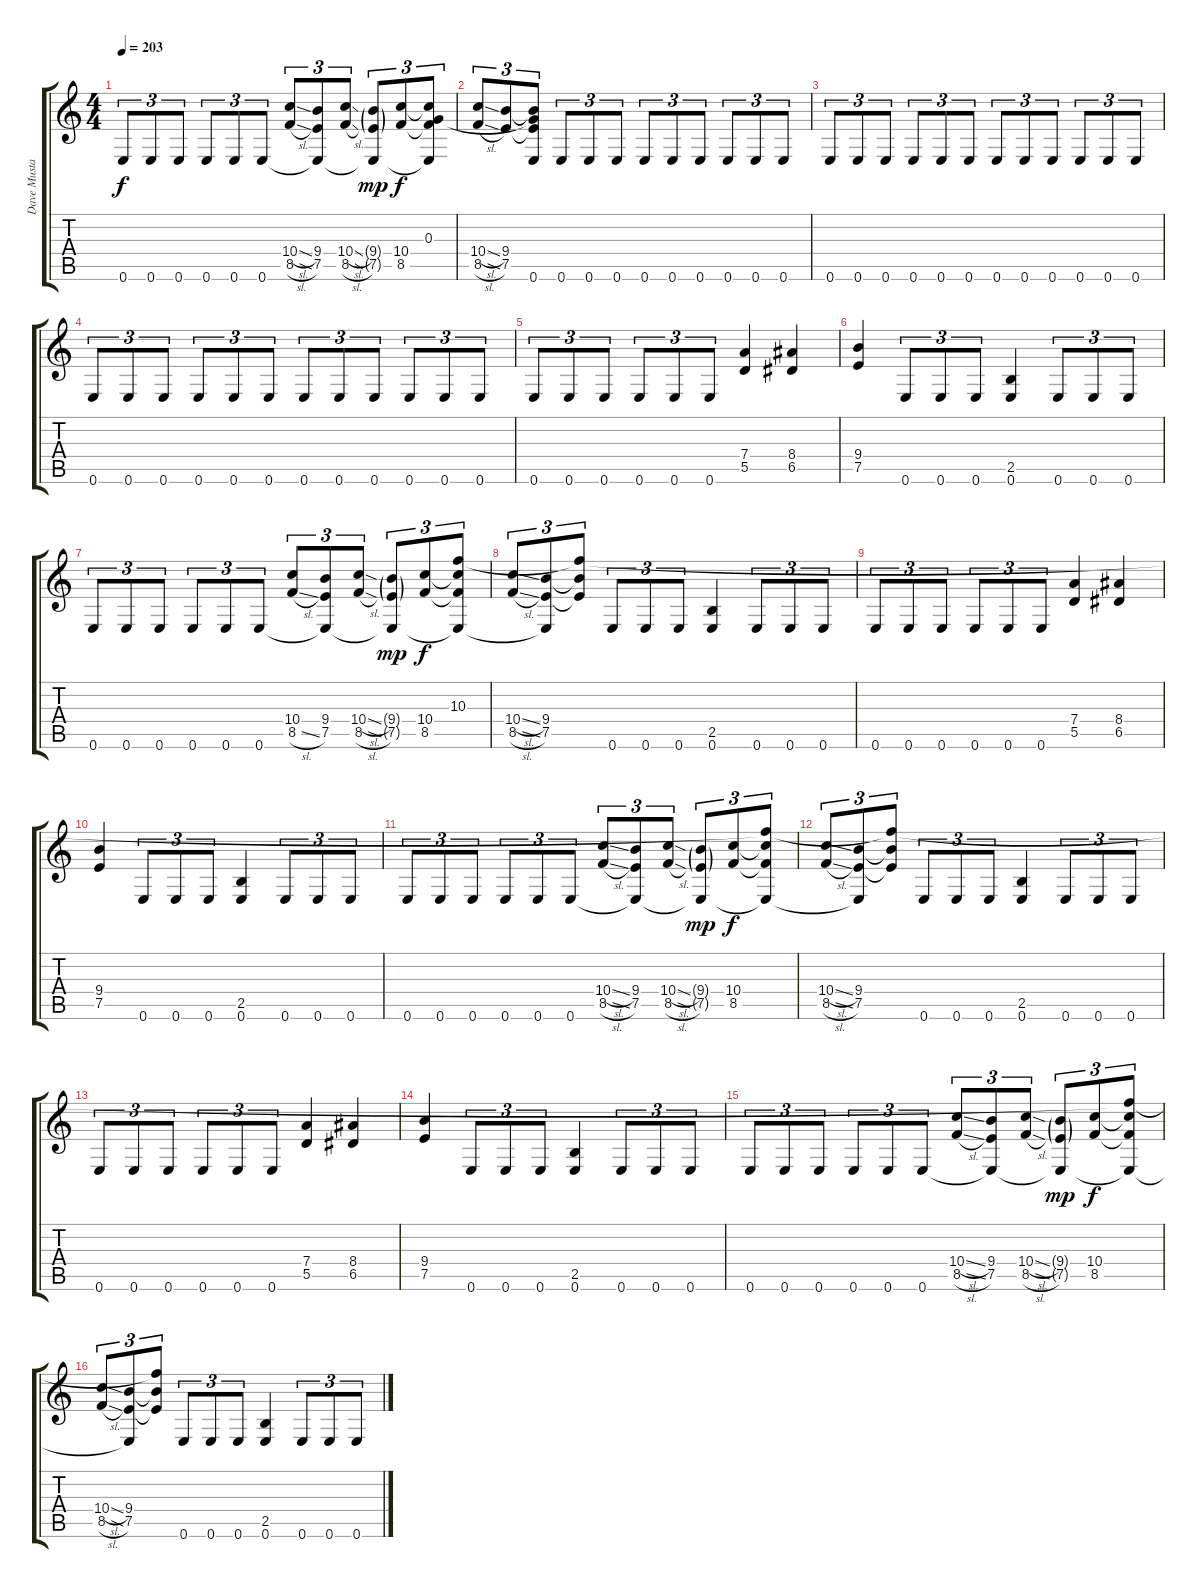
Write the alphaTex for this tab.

\track ("Dave Mustaine" "Dave Musta") {instrument distortionguitar}
\staff {score tabs}
\tuning (E4 B3 G3 D3 A2 E2) {hide}
\ts (4 4)
\tempo 203
\clef g2
\ks c
0.6.8{tu (3 2) dy f} 0.6.8{tu (3 2)} 0.6.8{tu (3 2)} 0.6.8{tu (3 2)} 0.6.8{tu (3 2)} 0.6.8{tu (3 2)} (10.4{sl} 8.5{sl}).8{tu (3 2)} (9.4 7.5 0.6{t}).8{tu (3 2)} (10.4{sl} 8.5{sl}).8{tu (3 2)} (9.4{g} 7.5{g} 0.6{t}).8{tu (3 2) dy mp} (10.4 8.5).8{tu (3 2) dy f} (0.3{t} 10.4{t} 8.5{t} 0.6{t}).8{tu (3 2)} |
(10.4{sl} 8.5{sl}).8{tu (3 2)} (9.4 7.5).8{tu (3 2)} (0.3{t} 9.4{t} 7.5{t} 0.6).8{tu (3 2)} 0.6.8{tu (3 2)} 0.6.8{tu (3 2)} 0.6.8{tu (3 2)} 0.6.8{tu (3 2)} 0.6.8{tu (3 2)} 0.6.8{tu (3 2)} 0.6.8{tu (3 2)} 0.6.8{tu (3 2)} 0.6.8{tu (3 2)} |
0.6.8{tu (3 2)} 0.6.8{tu (3 2)} 0.6.8{tu (3 2)} 0.6.8{tu (3 2)} 0.6.8{tu (3 2)} 0.6.8{tu (3 2)} 0.6.8{tu (3 2)} 0.6.8{tu (3 2)} 0.6.8{tu (3 2)} 0.6.8{tu (3 2)} 0.6.8{tu (3 2)} 0.6.8{tu (3 2)} |
0.6.8{tu (3 2)} 0.6.8{tu (3 2)} 0.6.8{tu (3 2)} 0.6.8{tu (3 2)} 0.6.8{tu (3 2)} 0.6.8{tu (3 2)} 0.6.8{tu (3 2)} 0.6.8{tu (3 2)} 0.6.8{tu (3 2)} 0.6.8{tu (3 2)} 0.6.8{tu (3 2)} 0.6.8{tu (3 2)} |
0.6.8{tu (3 2)} 0.6.8{tu (3 2)} 0.6.8{tu (3 2)} 0.6.8{tu (3 2)} 0.6.8{tu (3 2)} 0.6.8{tu (3 2)} (7.4 5.5).4 (8.4 6.5).4 |
(9.4 7.5).4 0.6.8{tu (3 2)} 0.6.8{tu (3 2)} 0.6.8{tu (3 2)} (2.5 0.6).4 0.6.8{tu (3 2)} 0.6.8{tu (3 2)} 0.6.8{tu (3 2)} |
0.6.8{tu (3 2)} 0.6.8{tu (3 2)} 0.6.8{tu (3 2)} 0.6.8{tu (3 2)} 0.6.8{tu (3 2)} 0.6.8{tu (3 2)} (10.4 8.5{sl}).8{tu (3 2)} (9.4 7.5 0.6{t}).8{tu (3 2)} (10.4{sl} 8.5{sl}).8{tu (3 2)} (9.4{g} 7.5{g} 0.6{t}).8{tu (3 2) dy mp} (10.4 8.5).8{tu (3 2) dy f} (10.3 10.4{t} 8.5{t} 0.6{t}).8{tu (3 2)} |
(10.4{sl} 8.5{sl}).8{tu (3 2)} (9.4 7.5 0.6{t}).8{tu (3 2)} (10.3{t} 9.4{t} 7.5{t}).8{tu (3 2)} 0.6.8{tu (3 2)} 0.6.8{tu (3 2)} 0.6.8{tu (3 2)} (2.5 0.6).4 0.6.8{tu (3 2)} 0.6.8{tu (3 2)} 0.6.8{tu (3 2)} |
0.6.8{tu (3 2)} 0.6.8{tu (3 2)} 0.6.8{tu (3 2)} 0.6.8{tu (3 2)} 0.6.8{tu (3 2)} 0.6.8{tu (3 2)} (7.4 5.5).4 (8.4 6.5).4 |
(9.4 7.5).4 0.6.8{tu (3 2)} 0.6.8{tu (3 2)} 0.6.8{tu (3 2)} (2.5 0.6).4 0.6.8{tu (3 2)} 0.6.8{tu (3 2)} 0.6.8{tu (3 2)} |
0.6.8{tu (3 2)} 0.6.8{tu (3 2)} 0.6.8{tu (3 2)} 0.6.8{tu (3 2)} 0.6.8{tu (3 2)} 0.6.8{tu (3 2)} (10.4{sl} 8.5{sl}).8{tu (3 2)} (9.4 7.5 0.6{t}).8{tu (3 2)} (10.4{sl} 8.5{sl}).8{tu (3 2)} (9.4{g} 7.5{g} 0.6{t}).8{tu (3 2) dy mp} (10.4 8.5).8{tu (3 2) dy f} (10.3{t} 10.4{t} 8.5{t} 0.6{t}).8{tu (3 2)} |
(10.4{sl} 8.5{sl}).8{tu (3 2)} (9.4 7.5 0.6{t}).8{tu (3 2)} (10.3{t} 9.4{t} 7.5{t}).8{tu (3 2)} 0.6.8{tu (3 2)} 0.6.8{tu (3 2)} 0.6.8{tu (3 2)} (2.5 0.6).4 0.6.8{tu (3 2)} 0.6.8{tu (3 2)} 0.6.8{tu (3 2)} |
0.6.8{tu (3 2)} 0.6.8{tu (3 2)} 0.6.8{tu (3 2)} 0.6.8{tu (3 2)} 0.6.8{tu (3 2)} 0.6.8{tu (3 2)} (7.4 5.5).4 (8.4 6.5).4 |
(9.4 7.5).4 0.6.8{tu (3 2)} 0.6.8{tu (3 2)} 0.6.8{tu (3 2)} (2.5 0.6).4 0.6.8{tu (3 2)} 0.6.8{tu (3 2)} 0.6.8{tu (3 2)} |
0.6.8{tu (3 2)} 0.6.8{tu (3 2)} 0.6.8{tu (3 2)} 0.6.8{tu (3 2)} 0.6.8{tu (3 2)} 0.6.8{tu (3 2)} (10.4{sl} 8.5{sl}).8{tu (3 2)} (9.4 7.5 0.6{t}).8{tu (3 2)} (10.4{sl} 8.5{sl}).8{tu (3 2)} (9.4{g} 7.5{g} 0.6{t}).8{tu (3 2) dy mp} (10.4 8.5).8{tu (3 2) dy f} (10.3{t} 10.4{t} 8.5{t} 0.6{t}).8{tu (3 2)} |
(10.4{sl} 8.5{sl}).8{tu (3 2)} (9.4 7.5 0.6{t}).8{tu (3 2)} (10.3{t} 9.4{t} 7.5{t}).8{tu (3 2)} 0.6.8{tu (3 2)} 0.6.8{tu (3 2)} 0.6.8{tu (3 2)} (2.5 0.6).4 0.6.8{tu (3 2)} 0.6.8{tu (3 2)} 0.6.8{tu (3 2)}
